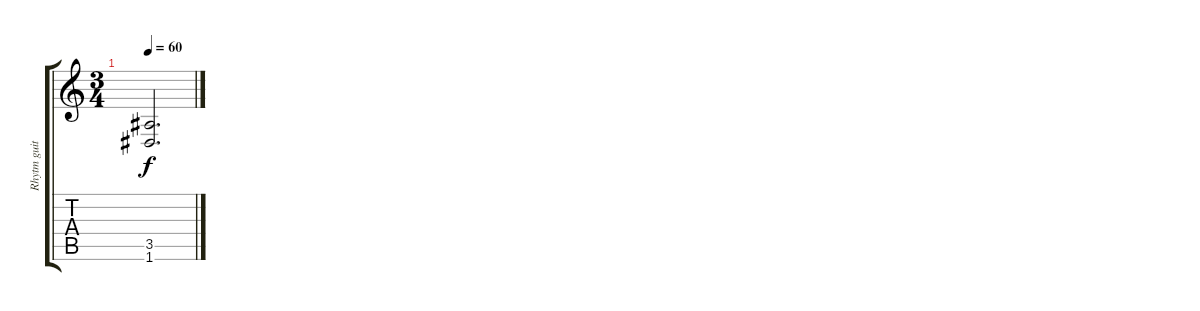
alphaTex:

\track ("Rhytm guitar" "Rhytm guit") {instrument distortionguitar}
\staff {score tabs}
\tuning (D4 A3 F3 C3 G2 D2) {hide}
\ts (3 4)
\tempo 60
\clef g2
\ks c
(3.5{t} 1.6{t}).2{d dy f}
